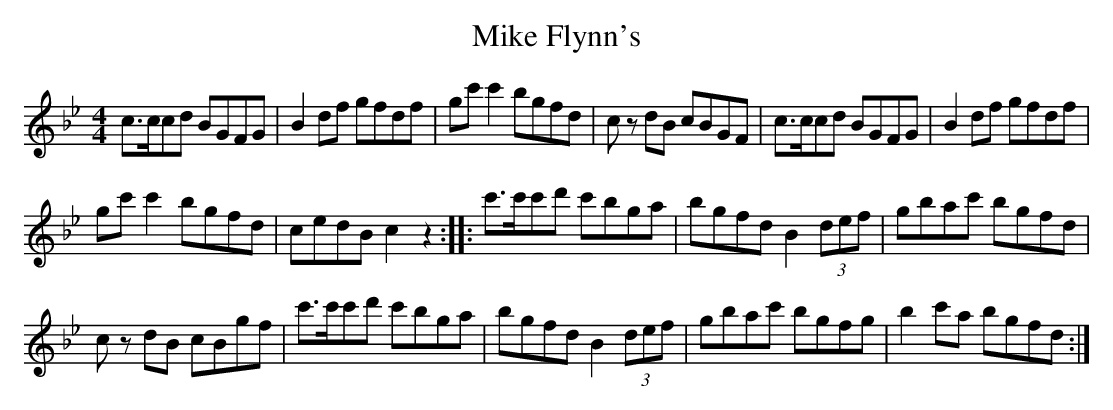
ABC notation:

X:1
T:Mike Flynn's
M:4/4
L:1/8
K:C dorian (two flats)
c>ccd BGFG|B2 df gfdf|gc' c'2 bgfd|c z dB cBGF|c>ccd BGFG|B2 df gfdf|
gc' c'2 bgfd|cedB c2 z2::c'>c'c'd' c'bga|bgfd B2 (3def|gbac' bgfd|
c z dB cBgf|c'>c'c'd' c'bga|bgfd B2 (3def|gbac' bgfg|b2 c'a bgfd:|]
